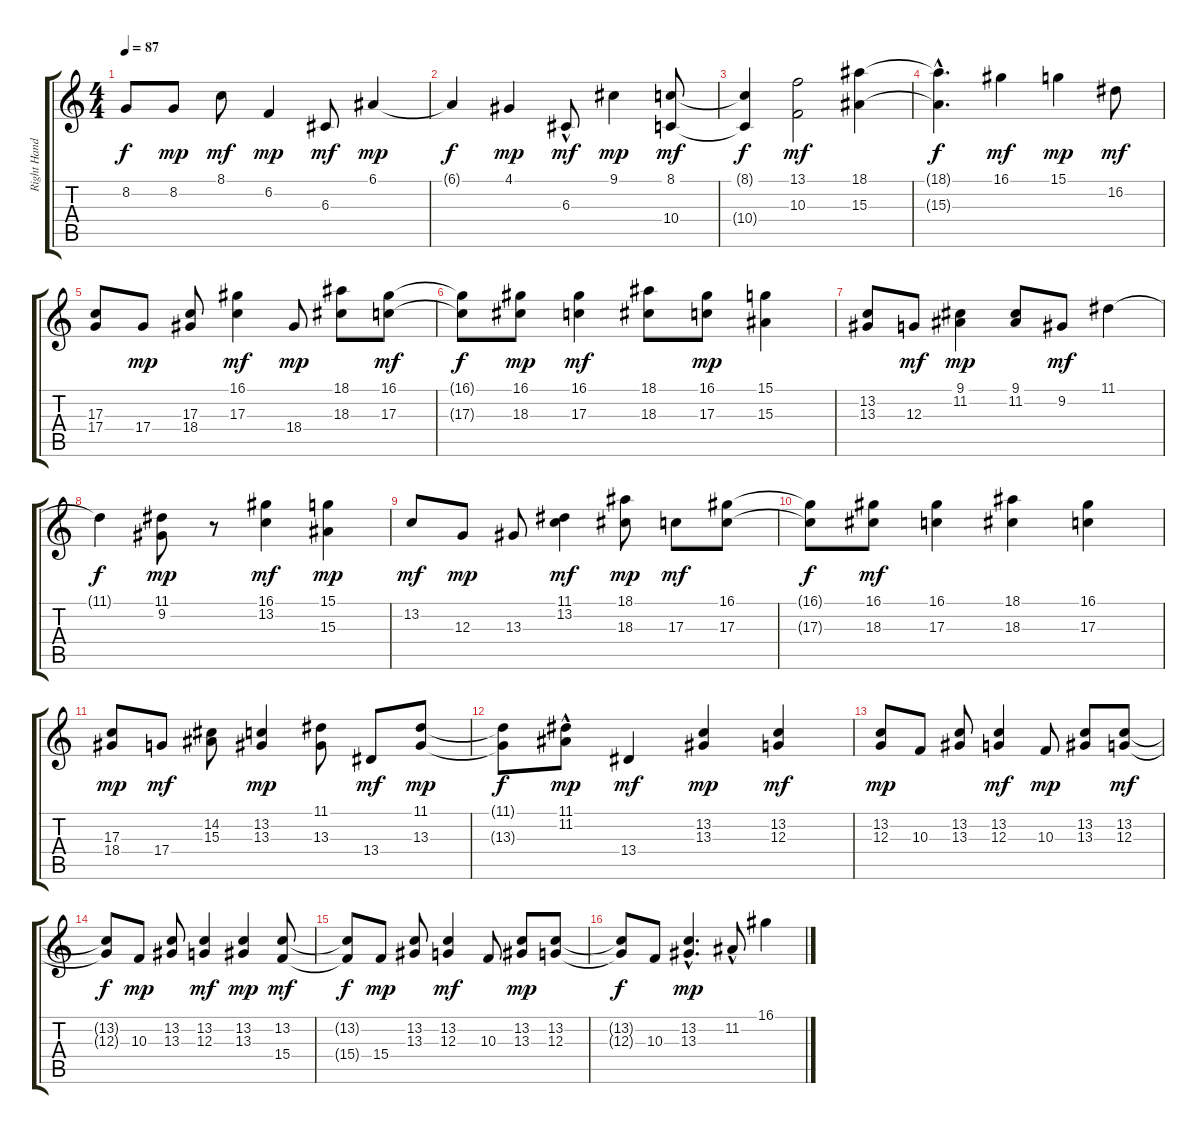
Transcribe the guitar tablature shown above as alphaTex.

\track ("Right Hand" "Right Hand") {instrument acousticgrandpiano}
\staff {score tabs}
\tuning (E4 B3 G3 D3 A2 E2) {hide}
\ts (4 4)
\tempo 87
\clef g2
\ks c
8.2{t}.8{dy f} 8.2.8{dy mp} 8.1.8{dy mf} 6.2.4{dy mp} 6.3.8{dy mf} 6.1.4{dy mp} |
6.1{t}.4{dy f} 4.1.4{dy mp} 6.3{hac}.8{dy mf} 9.1.4{dy mp} (8.1 10.4).8{dy mf} |
(8.1{t} 10.4{t}).4{dy f} (13.1 10.3).2{dy mf} (18.1 15.3).4 |
(18.1{hac t} 15.3{hac t}).4{d dy f} 16.1.4{dy mf} 15.1.4{dy mp} 16.2.8{dy mf} |
(17.3 17.4).8 17.4.8{dy mp} (17.3 18.4).8 (16.1 17.3).4{dy mf} 18.4.8{dy mp} (18.1 18.3).8 (16.1 17.3).8{dy mf} |
(16.1{t} 17.3{t}).8{dy f} (16.1 18.3).8{dy mp} (16.1 17.3).4{dy mf} (18.1 18.3).8 (16.1 17.3).8{dy mp} (15.1 15.3).4 |
(13.2 13.3).8 12.3.8{dy mf} (9.1 11.2).4{dy mp} (9.1 11.2).8 9.2.8{dy mf} 11.1.4 |
11.1{t}.4{dy f} (11.1 9.2).8{dy mp} r.8 (16.1 13.2).4{dy mf} (15.1 15.3).4{dy mp} |
13.2.8{dy mf} 12.3.8{dy mp} 13.3.8 (11.1 13.2).4{dy mf} (18.1 18.3).8{dy mp} 17.3.8{dy mf} (16.1 17.3).8 |
(16.1{t} 17.3{t}).8{dy f} (16.1 18.3).8{dy mf} (16.1 17.3).4 (18.1 18.3).4 (16.1 17.3).4 |
(17.3 18.4).8{dy mp} 17.4.8{dy mf} (14.2 15.3).8 (13.2 13.3).4{dy mp} (11.1 13.3).8 13.4.8{dy mf} (11.1 13.3).8{dy mp} |
(11.1{t} 13.3{t}).8{dy f} (11.1{hac} 11.2{hac}).8{dy mp} 13.4.4{dy mf} (13.2 13.3).4{dy mp} (13.2 12.3).4{dy mf} |
(13.2 12.3).8{dy mp} 10.3.8 (13.2 13.3).8 (13.2 12.3).4{dy mf} 10.3.8{dy mp} (13.2 13.3).8 (13.2 12.3).8{dy mf} |
(13.2{t} 12.3{t}).8{dy f} 10.3.8{dy mp} (13.2 13.3).8 (13.2 12.3).4{dy mf} (13.2 13.3).4{dy mp} (13.2 15.4).8{dy mf} |
(13.2{t} 15.4{t}).8{dy f} 15.4.8{dy mp} (13.2 13.3).8 (13.2 12.3).4{dy mf} 10.3.8 (13.2 13.3).8{dy mp} (13.2 12.3).8 |
(13.2{t} 12.3{t}).8{dy f} 10.3.8 (13.2{hac} 13.3{hac}).4{d dy mp} 11.2{hac}.8 16.1.4
